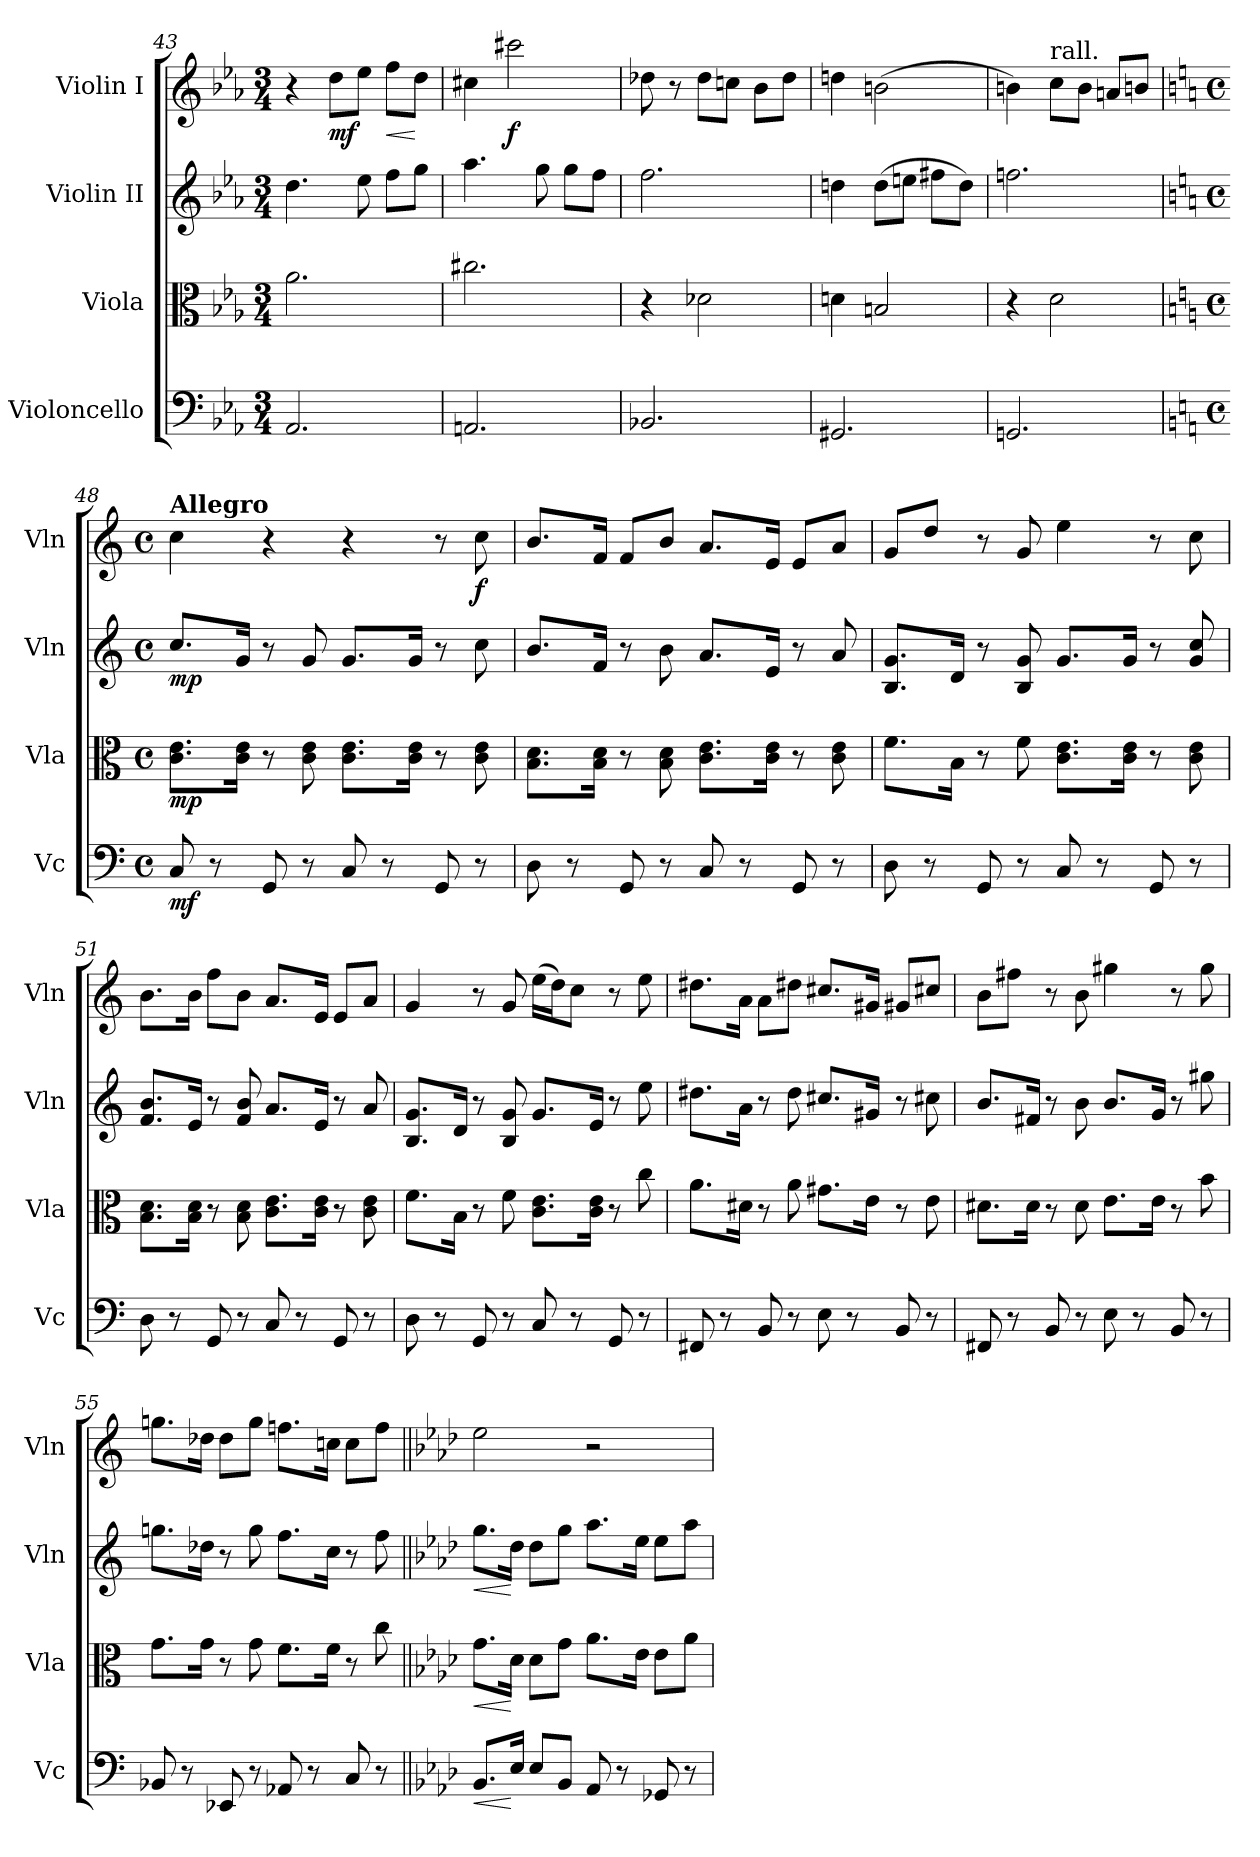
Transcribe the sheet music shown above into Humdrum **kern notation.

**kern	**dynam	**kern	**dynam	**kern	**dynam	**kern	**dynam
*part4	*part4	*part3	*part3	*part2	*part2	*part1	*part1
*staff4	*staff4	*staff3	*staff3	*staff2	*staff2	*staff1	*staff1
*I"Violoncello	*	*I"Viola	*	*I"Violin II	*	*I"Violin I	*
*I'Vc	*	*I'Vla	*	*I'Vln	*	*I'Vln	*
*clefF4	*	*clefC3	*	*clefG2	*	*clefG2	*
*k[b-e-a-]	*	*k[b-e-a-]	*	*k[b-e-a-]	*	*k[b-e-a-]	*
*M3/4	*	*M3/4	*	*M3/4	*	*M3/4	*
=43	=43	=43	=43	=43	=43	=43	=43
2.AA-/	.	2.a-\	.	4.dd\	.	4r	.
!	!	!	!	!	!	!	!LO:DY:b
.	.	.	.	.	.	8dd\L	mf
.	.	.	.	8ee-\	.	8ee-\J	.
!	!	!	!	!	!	!	!LO:HP:b
.	.	.	.	8ff\L	.	8ff\L	<
.	.	.	.	8gg\J	.	8dd\J	[
=44	=44	=44	=44	=44	=44	=44	=44
2.AAn/	.	2.cc#X\	.	4.aa-\	.	4cc#X\	.
!	!	!	!	!	!	!	!LO:DY:b
.	.	.	.	.	.	2ccc#X\	f
.	.	.	.	8gg\	.	.	.
.	.	.	.	8gg\L	.	.	.
.	.	.	.	8ff\J	.	.	.
!!LO:LB:g=z
=45	=45	=45	=45	=45	=45	=45	=45
2.BB-X/	.	4r	.	2.ff\	.	8dd-X\	.
.	.	.	.	.	.	8r	.
.	.	2d-X\	.	.	.	8dd-\L	.
.	.	.	.	.	.	8ccn\J	.
.	.	.	.	.	.	8b-\L	.
.	.	.	.	.	.	8dd-\J	.
=46	=46	=46	=46	=46	=46	=46	=46
2.GG#X/	.	4dn\	.	4ddn\	.	4ddn\	.
.	.	2Bn/	.	(>8dd\L	.	(>2bn\	.
.	.	.	.	8een\J	.	.	.
.	.	.	.	8ff#X\L	.	.	.
.	.	.	.	8dd\J)	.	.	.
=47	=47	=47	=47	=47	=47	=47	=47
2.GGn/	.	4r	.	2.ffn\	.	4bn\)	.
!	!	!	!	!	!	!LO:TX:a:t=rall.	!
.	.	2d\	.	.	.	8cc\L	.
.	.	.	.	.	.	8b\J	.
.	.	.	.	.	.	8an/L	.
.	.	.	.	.	.	8bn/J	.
=48	=48	=48	=48	=48	=48	=48	=48
*k[]	*	*k[]	*	*k[]	*	*k[]	*
*M4/4	*	*M4/4	*	*M4/4	*	*M4/4	*
*met(c)	*	*met(c)	*	*met(c)	*	*met(c)	*
!	!	!	!	!	!	!LO:TX:a:B:t=Allegro	!
!	!LO:DY:b	!	!LO:DY:b	!	!LO:DY:b	!	!
8C/	mf	8.c\ 8.e\L	mp	8.cc/L	mp	4cc\	.
8r	.	.	.	.	.	.	.
.	.	16c\ 16e\Jk	.	16g/Jk	.	.	.
8GG/	.	8r	.	8r	.	4r	.
8r	.	8c\ 8e\	.	8g/	.	.	.
8C/	.	8.c\ 8.e\L	.	8.g/L	.	4r	.
8r	.	.	.	.	.	.	.
.	.	16c\ 16e\Jk	.	16g/Jk	.	.	.
8GG/	.	8r	.	8r	.	8r	.
!	!	!	!	!	!	!	!LO:DY:b
8r	.	8c\ 8e\	.	8cc\	.	8cc\	f
!!LO:PB:g=z
=49	=49	=49	=49	=49	=49	=49	=49
8D\	.	8.B\ 8.d\L	.	8.b/L	.	8.b/L	.
8r	.	.	.	.	.	.	.
.	.	16B\ 16d\Jk	.	16f/Jk	.	16f/Jk	.
8GG/	.	8r	.	8r	.	8f/L	.
8r	.	8B\ 8d\	.	8b\	.	8b/J	.
8C/	.	8.c\ 8.e\L	.	8.a/L	.	8.a/L	.
8r	.	.	.	.	.	.	.
.	.	16c\ 16e\Jk	.	16e/Jk	.	16e/Jk	.
8GG/	.	8r	.	8r	.	8e/L	.
8r	.	8c\ 8e\	.	8a/	.	8a/J	.
=50	=50	=50	=50	=50	=50	=50	=50
8D\	.	8.f\L	.	8.B/ 8.g/L	.	8g/L	.
8r	.	.	.	.	.	8dd/J	.
.	.	16B\Jk	.	16d/Jk	.	.	.
8GG/	.	8r	.	8r	.	8r	.
8r	.	8f\	.	8B/ 8g/	.	8g/	.
8C/	.	8.c\ 8.e\L	.	8.g/L	.	4ee\	.
8r	.	.	.	.	.	.	.
.	.	16c\ 16e\Jk	.	16g/Jk	.	.	.
8GG/	.	8r	.	8r	.	8r	.
8r	.	8c\ 8e\	.	8g/ 8cc/	.	8cc\	.
=51	=51	=51	=51	=51	=51	=51	=51
8D\	.	8.B\ 8.d\L	.	8.f/ 8.b/L	.	8.b\L	.
8r	.	.	.	.	.	.	.
.	.	16B\ 16d\Jk	.	16e/Jk	.	16b\Jk	.
8GG/	.	8r	.	8r	.	8ff\L	.
8r	.	8B\ 8d\	.	8f/ 8b/	.	8b\J	.
8C/	.	8.c\ 8.e\L	.	8.a/L	.	8.a/L	.
8r	.	.	.	.	.	.	.
.	.	16c\ 16e\Jk	.	16e/Jk	.	16e/Jk	.
8GG/	.	8r	.	8r	.	8e/L	.
8r	.	8c\ 8e\	.	8a/	.	8a/J	.
=52	=52	=52	=52	=52	=52	=52	=52
8D\	.	8.f\L	.	8.B/ 8.g/L	.	4g/	.
8r	.	.	.	.	.	.	.
.	.	16B\Jk	.	16d/Jk	.	.	.
8GG/	.	8r	.	8r	.	8r	.
8r	.	8f\	.	8B/ 8g/	.	8g/	.
8C/	.	8.c\ 8.e\L	.	8.g/L	.	(>16ee\LL	.
.	.	.	.	.	.	16dd\J)	.
8r	.	.	.	.	.	8cc\J	.
.	.	16c\ 16e\Jk	.	16e/Jk	.	.	.
8GG/	.	8r	.	8r	.	8r	.
8r	.	8cc\	.	8ee\	.	8ee\	.
!!LO:LB:g=z
=53	=53	=53	=53	=53	=53	=53	=53
8FF#X/	.	8.a\L	.	8.dd#X\L	.	8.dd#X\L	.
8r	.	.	.	.	.	.	.
.	.	16d#X\Jk	.	16a\Jk	.	16a\Jk	.
8BB/	.	8r	.	8r	.	8a\L	.
8r	.	8a\	.	8dd#\	.	8dd#X\J	.
8E\	.	8.g#X\L	.	8.cc#X/L	.	8.cc#X/L	.
8r	.	.	.	.	.	.	.
.	.	16e\Jk	.	16g#X/Jk	.	16g#X/Jk	.
8BB/	.	8r	.	8r	.	8g#X/L	.
8r	.	8e\	.	8cc#X\	.	8cc#X/J	.
=54	=54	=54	=54	=54	=54	=54	=54
8FF#X/	.	8.d#X\L	.	8.b/L	.	8b\L	.
8r	.	.	.	.	.	8ff#X\J	.
.	.	16d#\Jk	.	16f#X/Jk	.	.	.
8BB/	.	8r	.	8r	.	8r	.
8r	.	8d#\	.	8b\	.	8b\	.
8E\	.	8.e\L	.	8.b/L	.	4gg#X\	.
8r	.	.	.	.	.	.	.
.	.	16e\Jk	.	16g/Jk	.	.	.
8BB/	.	8r	.	8r	.	8r	.
8r	.	8b\	.	8gg#X\	.	8gg#\	.
=55	=55	=55	=55	=55	=55	=55	=55
8BB-X/	.	8.g\L	.	8.ggn\L	.	8.ggn\L	.
8r	.	.	.	.	.	.	.
.	.	16g\Jk	.	16dd-X\Jk	.	16dd-X\Jk	.
8EE-X/	.	8r	.	8r	.	8dd-\L	.
8r	.	8g\	.	8gg\	.	8gg\J	.
8AA-X/	.	8.f\L	.	8.ff\L	.	8.ffn\L	.
8r	.	.	.	.	.	.	.
.	.	16f\Jk	.	16cc\Jk	.	16ccn\Jk	.
8C/	.	8r	.	8r	.	8cc\L	.
8r	.	8cc\	.	8ff\	.	8ff\J	.
!!LO:LB:g=z
=56||	=56||	=56||	=56||	=56||	=56||	=56||	=56||
*k[b-e-a-d-]	*	*k[b-e-a-d-]	*	*k[b-e-a-d-]	*	*k[b-e-a-d-]	*
!	!LO:HP:b	!	!LO:HP:b	!	!LO:HP:b	!	!
8.BB-/L	<	8.g\L	<	8.gg\L	<	2ee-\	.
16E-/Jk	[	16d-\Jk	[	16dd-\Jk	[	.	.
8E-/L	.	8d-\L	.	8dd-\L	.	.	.
8BB-/J	.	8g\J	.	8gg\J	.	.	.
8AA-/	.	8.a-\L	.	8.aa-\L	.	2r	.
8r	.	.	.	.	.	.	.
.	.	16e-\Jk	.	16ee-\Jk	.	.	.
8GG-X/	.	8e-\L	.	8ee-\L	.	.	.
8r	.	8a-\J	.	8aa-\J	.	.	.
=	=	=	=	=	=	=	=
*-	*-	*-	*-	*-	*-	*-	*-
